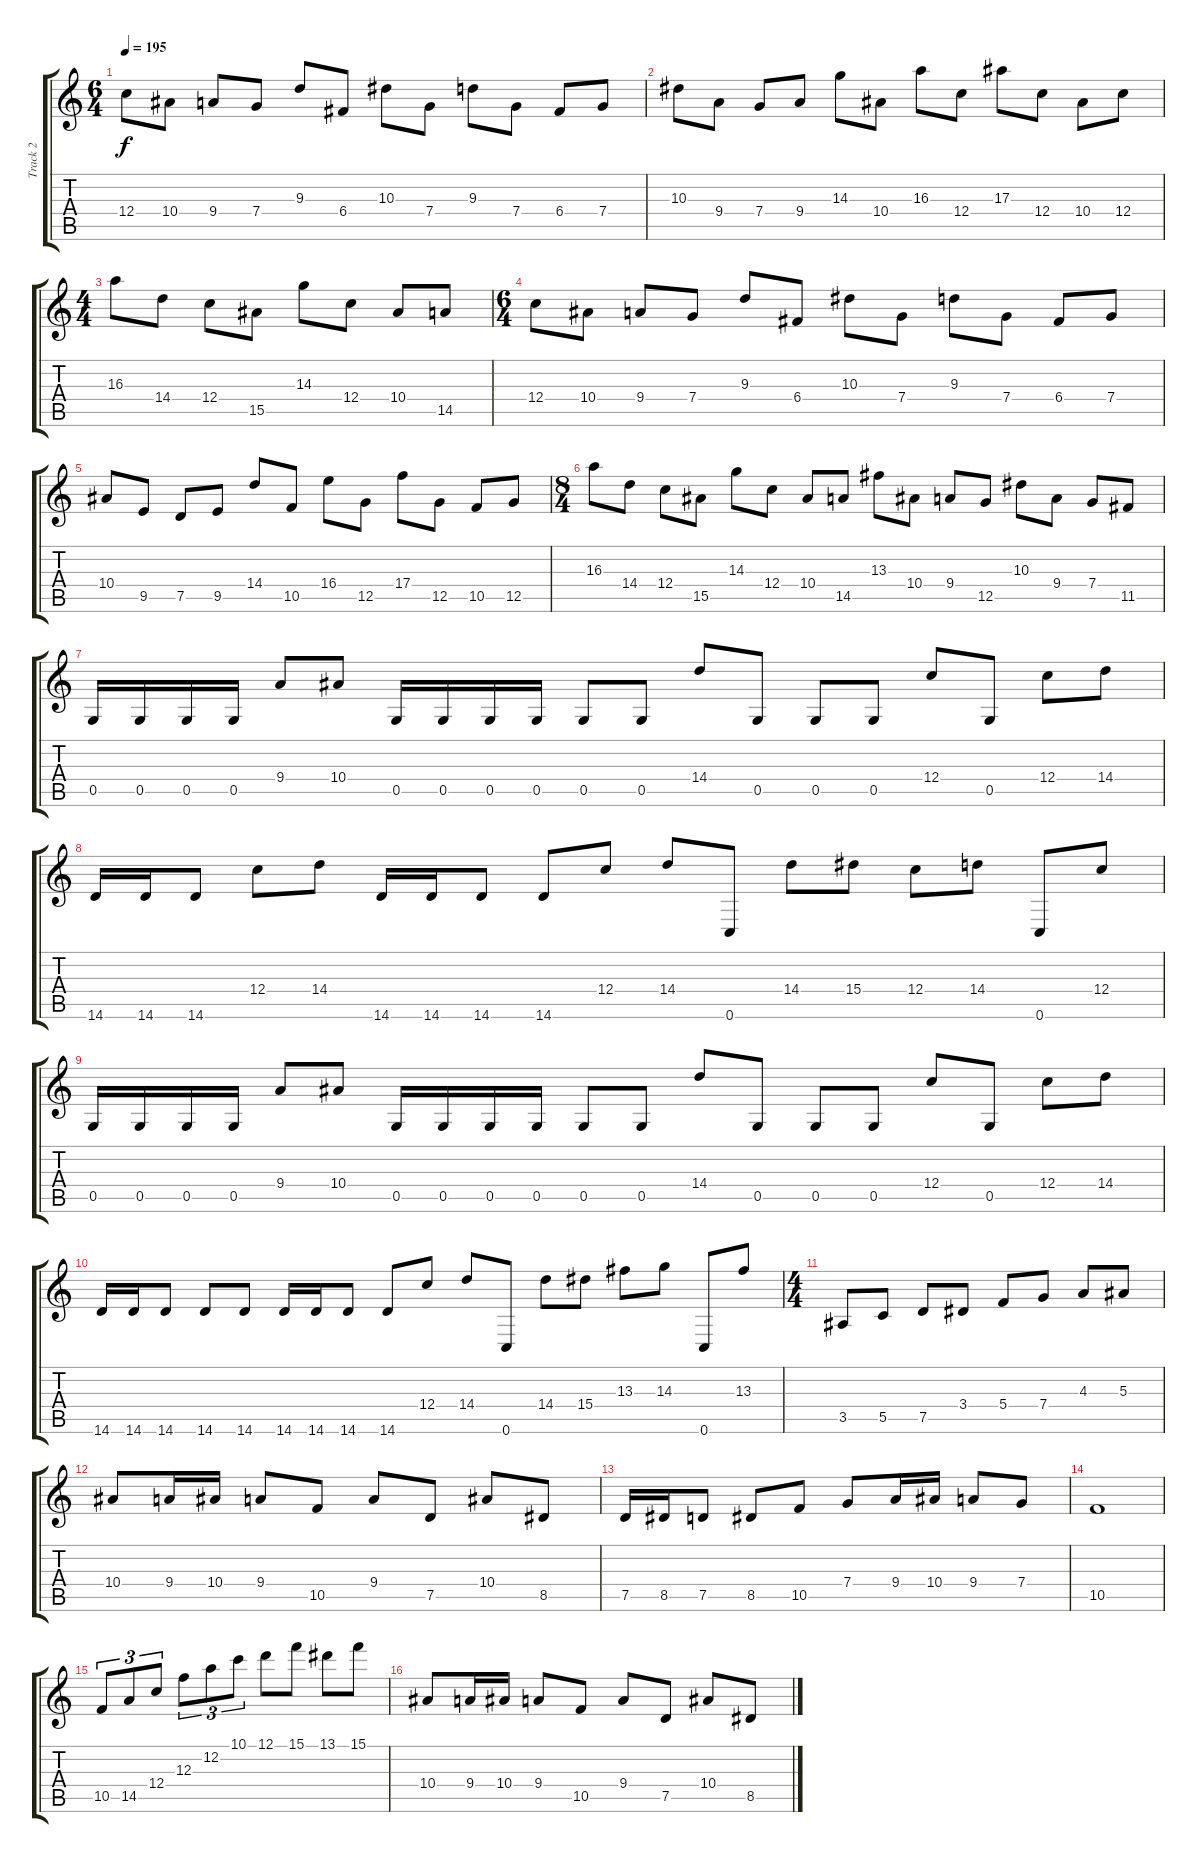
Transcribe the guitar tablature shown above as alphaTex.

\track ("Track 2" "Track 2") {instrument distortionguitar}
\staff {score tabs}
\tuning (D4 A3 F3 C3 G2 C2) {hide}
\ts (6 4)
\tempo 195
\clef g2
\ks c
12.4.8{dy f instrument distortionguitar} 10.4.8 9.4.8 7.4.8 9.3.8 6.4.8 10.3.8 7.4.8 9.3.8 7.4.8 6.4.8 7.4.8 |
10.3.8 9.4.8 7.4.8 9.4.8 14.3.8 10.4.8 16.3.8 12.4.8 17.3.8 12.4.8 10.4.8 12.4.8 |
\ts (4 4)
16.3.8 14.4.8 12.4.8 15.5.8 14.3.8 12.4.8 10.4.8 14.5.8 |
\ts (6 4)
12.4.8 10.4.8 9.4.8 7.4.8 9.3.8 6.4.8 10.3.8 7.4.8 9.3.8 7.4.8 6.4.8 7.4.8 |
10.4.8 9.5.8 7.5.8 9.5.8 14.4.8 10.5.8 16.4.8 12.5.8 17.4.8 12.5.8 10.5.8 12.5.8 |
\ts (8 4)
16.3.8 14.4.8 12.4.8 15.5.8 14.3.8 12.4.8 10.4.8 14.5.8 13.3.8 10.4.8 9.4.8 12.5.8 10.3.8 9.4.8 7.4.8 11.5.8 |
0.5.16 0.5.16 0.5.16 0.5.16 9.4.8 10.4.8 0.5.16 0.5.16 0.5.16 0.5.16 0.5.8 0.5.8 14.4.8 0.5.8 0.5.8 0.5.8 12.4.8 0.5.8 12.4.8 14.4.8 |
14.6.16 14.6.16 14.6.8 12.4.8 14.4.8 14.6.16 14.6.16 14.6.8 14.6.8 12.4.8 14.4.8 0.6.8 14.4.8 15.4.8 12.4.8 14.4.8 0.6.8 12.4.8 |
0.5.16 0.5.16 0.5.16 0.5.16 9.4.8 10.4.8 0.5.16 0.5.16 0.5.16 0.5.16 0.5.8 0.5.8 14.4.8 0.5.8 0.5.8 0.5.8 12.4.8 0.5.8 12.4.8 14.4.8 |
14.6.16 14.6.16 14.6.8 14.6.8 14.6.8 14.6.16 14.6.16 14.6.8 14.6.8 12.4.8 14.4.8 0.6.8 14.4.8 15.4.8 13.3.8 14.3.8 0.6.8 13.3.8 |
\ts (4 4)
3.5.8 5.5.8 7.5.8 3.4.8 5.4.8 7.4.8 4.3.8 5.3.8 |
10.4.8 9.4.16 10.4.16 9.4.8 10.5.8 9.4.8 7.5.8 10.4.8 8.5.8 |
7.5.16 8.5.16 7.5.8 8.5.8 10.5.8 7.4.8 9.4.16 10.4.16 9.4.8 7.4.8 |
10.5.1 |
10.5.8{tu (3 2)} 14.5.8{tu (3 2)} 12.4.8{tu (3 2)} 12.3.8{tu (3 2)} 12.2.8{tu (3 2)} 10.1.8{tu (3 2)} 12.1.8 15.1.8 13.1.8 15.1.8 |
10.4.8 9.4.16 10.4.16 9.4.8 10.5.8 9.4.8 7.5.8 10.4.8 8.5.8
